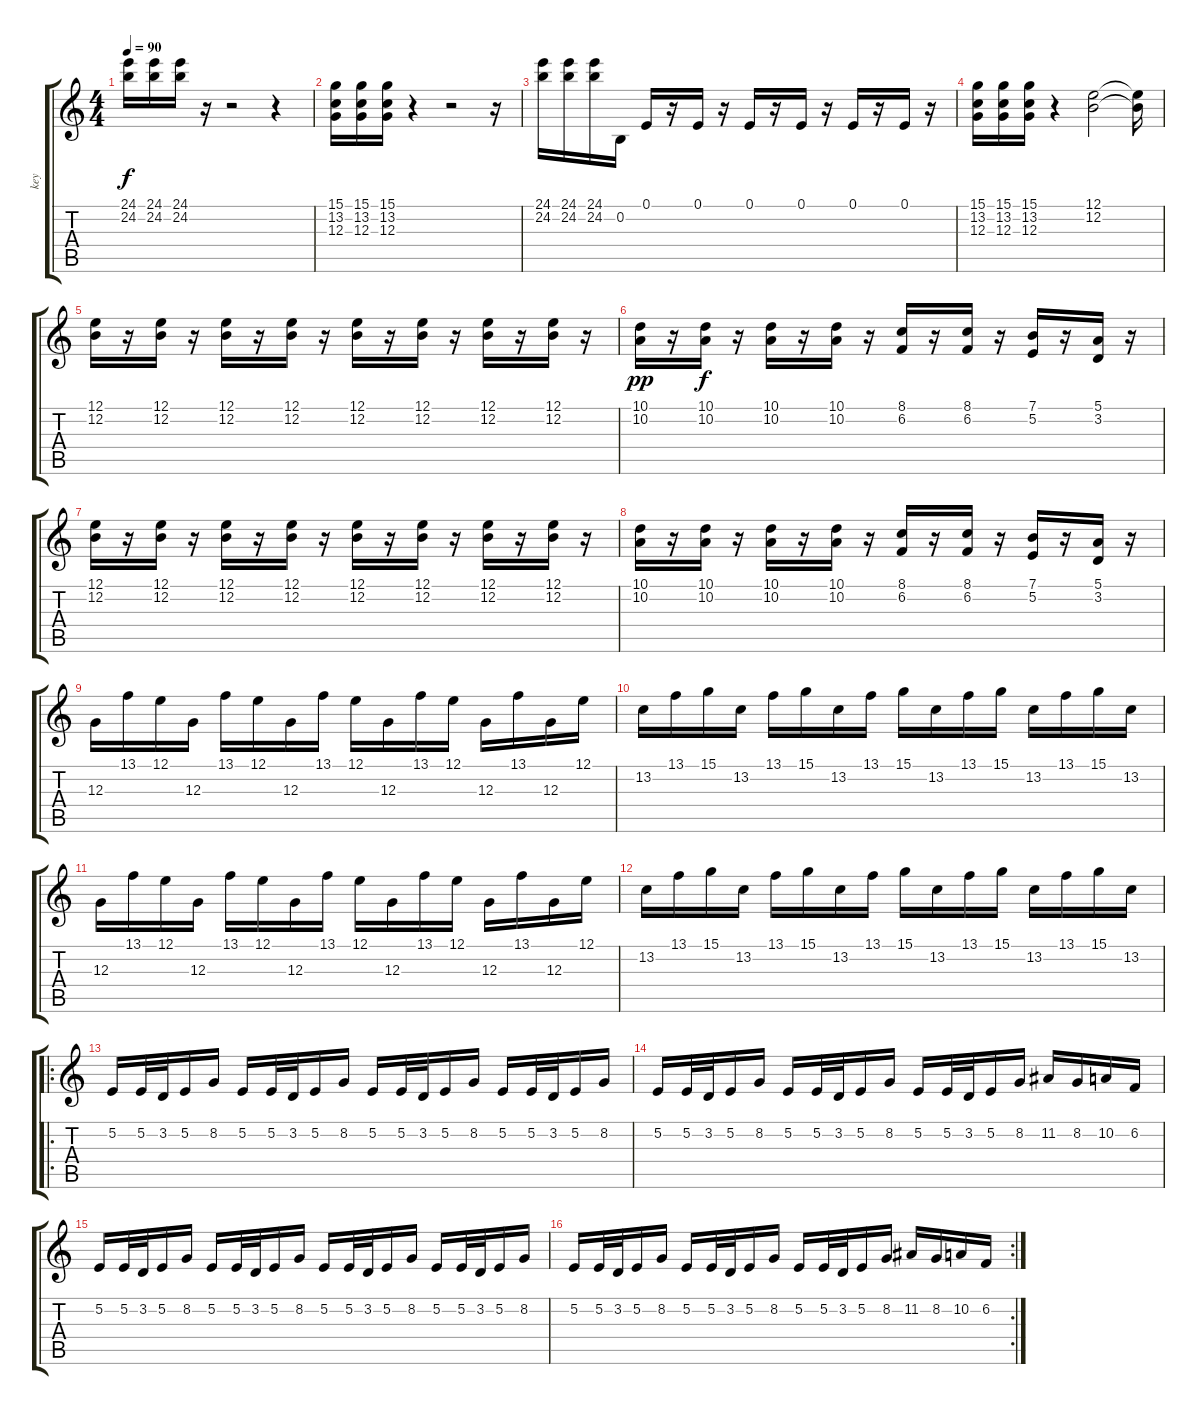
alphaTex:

\track ("key" "key") {instrument churchorgan}
\staff {score tabs}
\tuning (E4 B3 G3 D3 A2 E2) {hide}
\ts (4 4)
\tempo 90
\clef g2
\ks c
(24.1 24.2).16{dy f instrument churchorgan} (24.1 24.2).16 (24.1 24.2).16 r.16 r.2 r.4 |
(15.1 13.2 12.3).16 (15.1 13.2 12.3).16 (15.1 13.2 12.3).16 r.4 r.2 r.16 |
(24.1 24.2).16 (24.1 24.2).16 (24.1 24.2).16 0.2.16 0.1.16 r.16 0.1.16 r.16 0.1.16 r.16 0.1.16 r.16 0.1.16 r.16 0.1.16 r.16 |
(15.1 13.2 12.3).16 (15.1 13.2 12.3).16 (15.1 13.2 12.3).16 r.4{volume 0 instrument choiraahs} (12.1 12.2).2{volume 14 instrument choiraahs} (12.1{t} 12.2{t}).16 |
(12.1 12.2).16{volume 14 instrument choiraahs} r.16 (12.1 12.2).16 r.16 (12.1 12.2).16 r.16 (12.1 12.2).16 r.16 (12.1 12.2).16 r.16 (12.1 12.2).16 r.16 (12.1 12.2).16 r.16 (12.1 12.2).16 r.16 |
(10.1 10.2).16{dy pp volume 13 instrument choiraahs} r.16 (10.1 10.2).16{dy f} r.16 (10.1 10.2).16 r.16 (10.1 10.2).16 r.16 (8.1 6.2).16 r.16 (8.1 6.2).16 r.16 (7.1 5.2).16 r.16 (5.1 3.2).16 r.16 |
(12.1 12.2).16{volume 14 instrument choiraahs} r.16 (12.1 12.2).16 r.16 (12.1 12.2).16 r.16 (12.1 12.2).16 r.16 (12.1 12.2).16 r.16 (12.1 12.2).16 r.16 (12.1 12.2).16 r.16 (12.1 12.2).16 r.16 |
(10.1 10.2).16{volume 14 instrument choiraahs} r.16 (10.1 10.2).16 r.16 (10.1 10.2).16 r.16 (10.1 10.2).16 r.16 (8.1 6.2).16 r.16 (8.1 6.2).16 r.16 (7.1 5.2).16 r.16 (5.1 3.2).16 r.16 |
12.3.16{volume 15 instrument harpsichord} 13.1.16 12.1.16 12.3.16 13.1.16 12.1.16 12.3.16 13.1.16 12.1.16 12.3.16 13.1.16 12.1.16 12.3.16 13.1.16 12.3.16 12.1.16 |
13.2.16 13.1.16 15.1.16 13.2.16 13.1.16 15.1.16 13.2.16 13.1.16 15.1.16 13.2.16 13.1.16 15.1.16 13.2.16 13.1.16 15.1.16 13.2.16 |
12.3.16 13.1.16 12.1.16 12.3.16 13.1.16 12.1.16 12.3.16 13.1.16 12.1.16 12.3.16 13.1.16 12.1.16 12.3.16 13.1.16 12.3.16 12.1.16 |
13.2.16 13.1.16 15.1.16 13.2.16 13.1.16 15.1.16 13.2.16 13.1.16 15.1.16 13.2.16 13.1.16 15.1.16 13.2.16 13.1.16 15.1.16 13.2.16 |
\ro
5.2.16{volume 13 instrument churchorgan} 5.2.32 3.2.32 5.2.16 8.2.16 5.2.16 5.2.32 3.2.32 5.2.16 8.2.16 5.2.16 5.2.32 3.2.32 5.2.16 8.2.16 5.2.16 5.2.32 3.2.32 5.2.16 8.2.16 |
5.2.16 5.2.32 3.2.32 5.2.16 8.2.16 5.2.16 5.2.32 3.2.32 5.2.16 8.2.16 5.2.16 5.2.32 3.2.32 5.2.16 8.2.16 11.2.16 8.2.16 10.2.16 6.2.16 |
5.2.16 5.2.32 3.2.32 5.2.16 8.2.16 5.2.16 5.2.32 3.2.32 5.2.16 8.2.16 5.2.16 5.2.32 3.2.32 5.2.16 8.2.16 5.2.16 5.2.32 3.2.32 5.2.16 8.2.16 |
\rc 2
5.2.16 5.2.32 3.2.32 5.2.16 8.2.16 5.2.16 5.2.32 3.2.32 5.2.16 8.2.16 5.2.16 5.2.32 3.2.32 5.2.16 8.2.16 11.2.16 8.2.16 10.2.16 6.2.16
